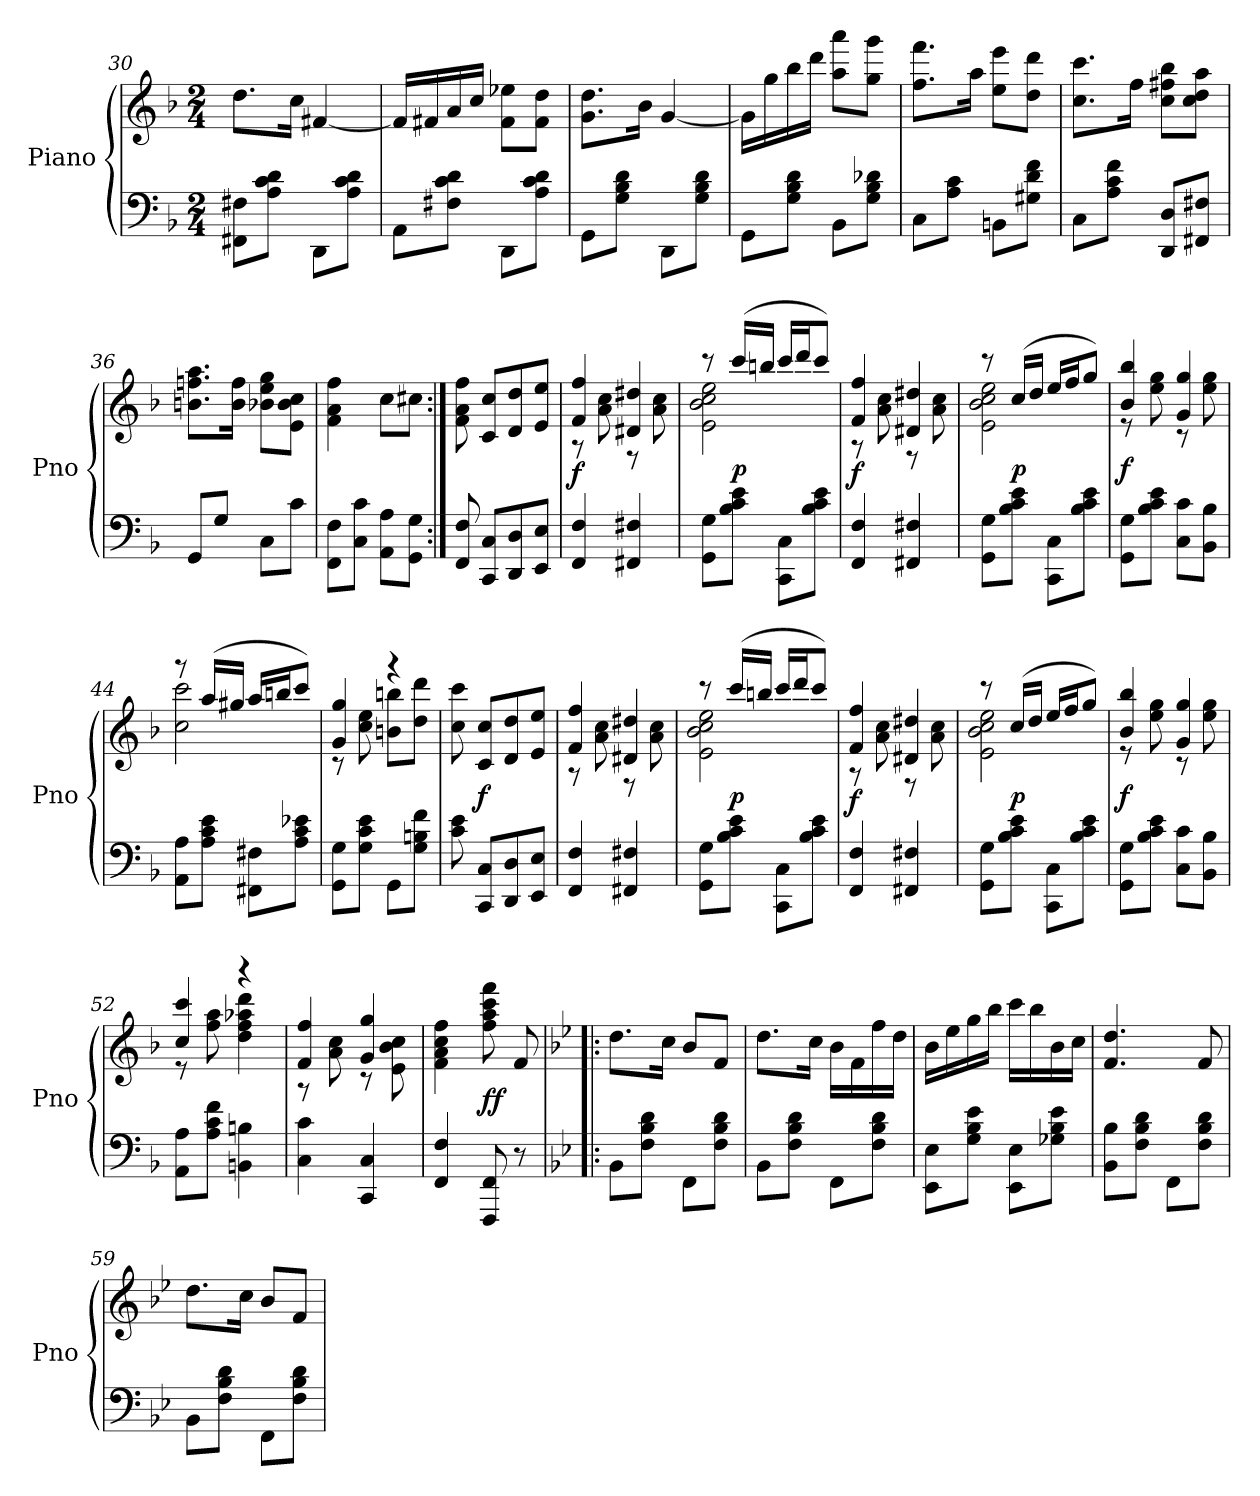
**kern	**kern	**dynam
*part1	*part1	*part1
*staff2	*staff1	*staff1/2
*I"Piano	*	*
*I'Pno	*	*
*clefF4	*clefG2	*
*k[b-]	*k[b-]	*
*M2/4	*M2/4	*
=30	=30	=30
8FF#X 8F#XL	8.ddL	.
8A 8c 8dJ	.	.
.	16ccJk	.
8DDL	[4f#X	.
8A 8c 8dJ	.	.
=31	=31	=31
8AAL	16f#LL]	.
.	16f#X	.
8F#X 8c 8dJ	16a	.
.	16ccJJ	.
8DDL	8f# 8ee-XL	.
8A 8c 8dJ	8f# 8ddJ	.
=32	=32	=32
8GGL	8.g 8.ddL	.
8G 8B- 8dJ	.	.
.	16b-Jk	.
8DDL	[4g	.
8G 8B- 8dJ	.	.
=33	=33	=33
8GGL	16gLL]	.
.	16gg	.
8G 8B- 8dJ	16bb-	.
.	16dddJJ	.
8BB-L	8aa 8aaaL	.
8G 8B- 8d-XJ	8gg 8gggJ	.
=34	=34	=34
8CL	8.ff 8.fffL	.
8A 8cJ	.	.
.	16aaJk	.
8BBnL	8ee 8eeeL	.
8G#X 8d 8fJ	8dd 8dddJ	.
=35	=35	=35
8CL	8.cc 8.cccL	.
8A 8c 8fJ	.	.
.	16ffJk	.
8DD 8DL	8cc 8ff#X 8bb-L	.
8FF#X 8F#XJ	8cc 8dd 8aaJ	.
=36	=36	=36
8GGL	8.bn 8.ffn 8.aaL	.
8GJ	.	.
.	16b 16ffJk	.
8CL	8b-X 8ee 8ggL	.
8cJ	8e 8b- 8ccJ	.
=37	=37	=37
8FF 8FL	4f 4a 4ff	.
8C 8cJ	.	.
8AA 8AL	8ccL	.
8GG 8GJ	8cc#XJ	.
=38:|!	=38:|!	=38:|!
8FF 8F	8f 8a 8ff	.
8CC 8CL	8c 8ccL	.
8DD 8D	8d 8dd	.
8EE 8EJ	8e 8eeJ	.
=39	=39	=39
*	*^	*
4FF 4F	4f 4ff	8r	f
.	.	8a 8cc	.
4FF#X 4F#X	4d#X 4dd#X	8r	.
.	.	8a 8cc	.
=40	=40	=40	=40
8GG 8GL	8r	2e 2b- 2cc 2ee	.
8B- 8c 8eJ	(16cccLL	.	p
.	16bbnJJ	.	.
8CC 8CL	16cccLL	.	.
.	16dddJ	.	.
8B- 8c 8eJ	8cccJ)	.	.
=41	=41	=41	=41
4FF 4F	4f 4ff	8r	f
.	.	8a 8cc	.
4FF#X 4F#X	4d#X 4dd#X	8r	.
.	.	8a 8cc	.
=42	=42	=42	=42
8GG 8GL	8r	2e 2b- 2cc 2ee	.
8B- 8c 8eJ	(16ccLL	.	p
.	16ddJJ	.	.
8CC 8CL	16eeLL	.	.
.	16ffJ	.	.
8B- 8c 8eJ	8ggJ)	.	.
=43	=43	=43	=43
8GG 8GL	4b- 4bb-	8r	f
8B- 8c 8eJ	.	8ee 8gg	.
8C 8cL	4g 4gg	8r	.
8BB- 8B-J	.	8ee 8gg	.
=44	=44	=44	=44
8AA 8AL	8r	2cc 2ccc	.
8A 8c 8eJ	(16aaLL	.	.
.	16gg#XJJ	.	.
8FF#X 8F#XL	16aaLL	.	.
.	16bbnJ	.	.
8A 8c 8e-XJ	8cccJ)	.	.
=45	=45	=45	=45
8GG 8GL	4g 4gg	8r	.
8G 8c 8eJ	.	8cc 8ee	.
8GGL	4r	8bn 8bbnL	.
8G 8Bn 8fJ	.	8dd 8dddJ	.
*	*v	*v	*
=46	=46	=46
8c 8e	8cc 8ccc	.
8CC 8CL	8c 8ccL	f
8DD 8D	8d 8dd	.
8EE 8EJ	8e 8eeJ	.
=47	=47	=47
*	*^	*
4FF 4F	4f 4ff	8r	.
.	.	8a 8cc	.
4FF#X 4F#X	4d#X 4dd#X	8r	.
.	.	8a 8cc	.
=48	=48	=48	=48
8GG 8GL	8r	2e 2b- 2cc 2ee	.
8B- 8c 8eJ	(16cccLL	.	p
.	16bbnJJ	.	.
8CC 8CL	16cccLL	.	.
.	16dddJ	.	.
8B- 8c 8eJ	8cccJ)	.	.
=49	=49	=49	=49
4FF 4F	4f 4ff	8r	f
.	.	8a 8cc	.
4FF#X 4F#X	4d#X 4dd#X	8r	.
.	.	8a 8cc	.
=50	=50	=50	=50
8GG 8GL	8r	2e 2b- 2cc 2ee	.
8B- 8c 8eJ	(16ccLL	.	p
.	16ddJJ	.	.
8CC 8CL	16eeLL	.	.
.	16ffJ	.	.
8B- 8c 8eJ	8ggJ)	.	.
=51	=51	=51	=51
8GG 8GL	4b- 4bb-	8r	f
8B- 8c 8eJ	.	8ee 8gg	.
8C 8cL	4g 4gg	8r	.
8BB- 8B-J	.	8ee 8gg	.
=52	=52	=52	=52
8AA 8AL	4cc 4ccc	8r	.
8A 8c 8fJ	.	8ff 8aa	.
4BBn 4Bn	4r	4dd 4ff 4aa-X 4ddd	.
=53	=53	=53	=53
4C 4c	4f 4ff	8r	.
.	.	8a 8cc	.
4CC 4C	4g 4gg	8r	.
.	.	8e 8b- 8cc	.
*	*v	*v	*
=54	=54	=54
4FF 4F	4f 4a 4cc 4ff	.
8FFF 8FF	8ff 8aa 8ccc 8fff	ff
8r	8f	.
=55!|:	=55!|:	=55!|:
*k[b-e-]	*k[b-e-]	*
8BB-L	8.ddL	.
8F 8B- 8dJ	.	.
.	16ccJk	.
8FFL	8b-L	.
8F 8B- 8dJ	8fJ	.
=56	=56	=56
8BB-L	8.ddL	.
8F 8B- 8dJ	.	.
.	16ccJk	.
8FFL	16b-LL	.
.	16f	.
8F 8B- 8dJ	16ff	.
.	16ddJJ	.
=57	=57	=57
8EE- 8E-L	16b-LL	.
.	16ee-	.
8G 8B- 8e-J	16gg	.
.	16bb-JJ	.
8EE- 8E-L	16cccLL	.
.	16bb-	.
8G-X 8B- 8e-J	16b-	.
.	16ccJJ	.
=58	=58	=58
8BB- 8B-L	4.f 4.dd	.
8F 8B- 8dJ	.	.
8FFL	.	.
8F 8B- 8dJ	8f	.
=59	=59	=59
8BB-L	8.ddL	.
8F 8B- 8dJ	.	.
.	16ccJk	.
8FFL	8b-L	.
8F 8B- 8dJ	8fJ	.
=	=	=
*-	*-	*-
